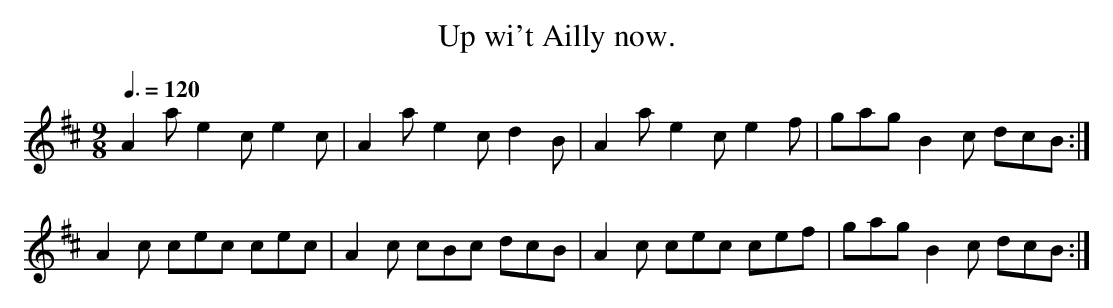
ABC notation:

X:1
T:Up wi't Ailly now.
M:9/8
L:1/8
Q:3/8=120
K:A Mixolydian
A2a e2c e2c | A2a e2c d2B | A2a e2c e2f | gag B2c dcB :|
A2c cec cec | A2c cBc dcB | A2c cec cef | gag B2c dcB :|
